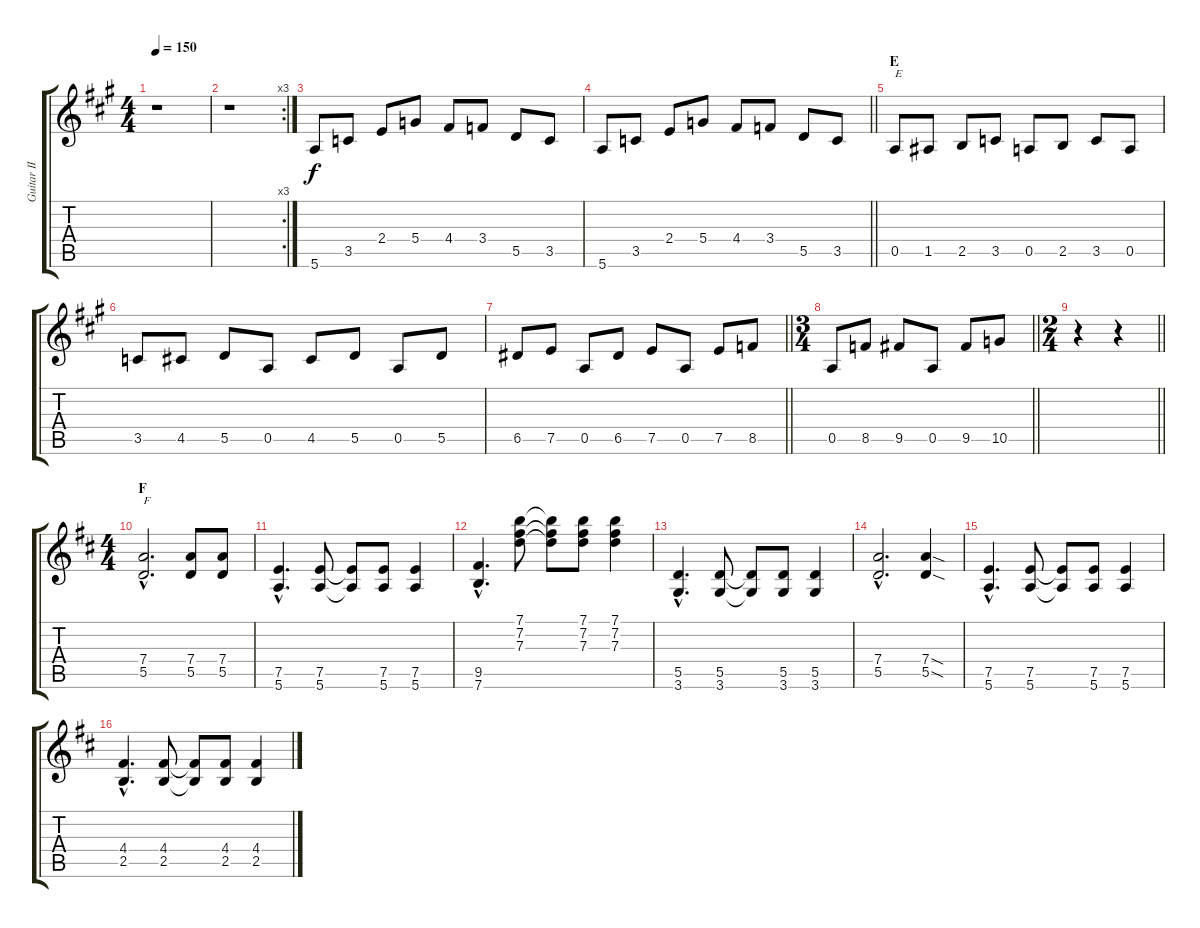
\track ("Guitar II" "Guitar II") {instrument distortionguitar}
\staff {score tabs}
\tuning (E4 B3 G3 D3 A2 E2) {hide}
\ts (4 4)
\tempo 150
\clef g2
\ks a
r.1{dy f} |
\rc 3
r.1 |
5.6.8 3.5.8 2.4.8 5.4.8 4.4.8 3.4.8 5.5.8 3.5.8 |
\barLineRight lightlight
5.6.8 3.5.8 2.4.8 5.4.8 4.4.8 3.4.8 5.5.8 3.5.8 |
\section ("" "E")
0.5.8{txt "E"} 1.5.8 2.5.8 3.5.8 0.5.8 2.5.8 3.5.8 0.5.8 |
3.5.8 4.5.8 5.5.8 0.5.8 4.5.8 5.5.8 0.5.8 5.5.8 |
\barLineRight lightlight
6.5.8 7.5.8 0.5.8 6.5.8 7.5.8 0.5.8 7.5.8 8.5.8 |
\ts (3 4)
\barLineRight lightlight
0.5.8 8.5.8 9.5.8 0.5.8 9.5.8 10.5.8 |
\ts (2 4)
\barLineRight lightlight
r.4 r.4 |
\ts (4 4)
\section ("" "F")
\ks d
(7.4{hac} 5.5{hac}).2{d txt "F"} (7.4 5.5).8 (7.4 5.5).8 |
(7.5{hac} 5.6{hac}).4{d} (7.5 5.6).8 (7.5{t} 5.6{t}).8 (7.5 5.6).8 (7.5 5.6).4 |
(9.5{hac} 7.6{hac}).4{d} (7.1 7.2 7.3).8 (7.1{t} 7.2{t} 7.3{t}).8 (7.1 7.2 7.3).8 (7.1 7.2 7.3).4 |
(5.5{hac} 3.6{hac}).4{d} (5.5 3.6).8 (5.5{t} 3.6{t}).8 (5.5 3.6).8 (5.5 3.6).4 |
(7.4{hac} 5.5{hac}).2{d} (7.4{sod} 5.5{sod}).4 |
(7.5{hac} 5.6{hac}).4{d} (7.5 5.6).8 (7.5{t} 5.6{t}).8 (7.5 5.6).8 (7.5 5.6).4 |
(4.4{hac} 2.5{hac}).4{d} (4.4 2.5).8 (4.4{t} 2.5{t}).8 (4.4 2.5).8 (4.4 2.5).4
